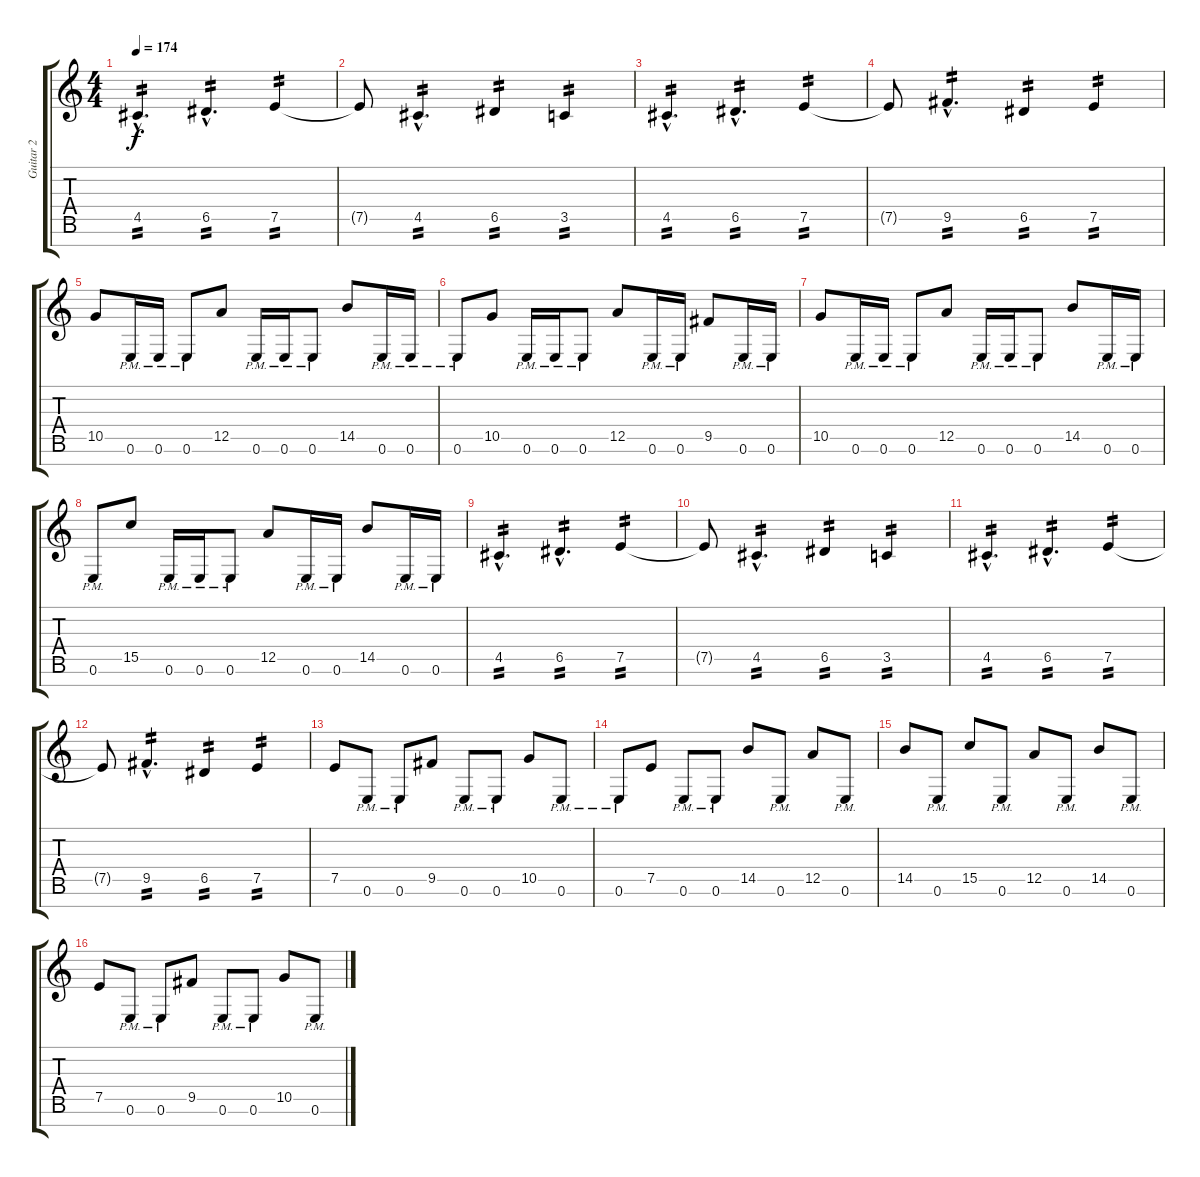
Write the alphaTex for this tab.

\track ("Guitar 2" "Guitar 2") {instrument distortionguitar}
\staff {score tabs}
\tuning (E4 B3 G3 D3 A2 E2 B1) {hide}
\ts (4 4)
\tempo 174
\clef g2
\ks c
4.5{hac}.4{d tp 2 dy f} 6.5{hac}.4{d tp 2} 7.5.4{tp 2} |
7.5{t}.8 4.5{hac}.4{d tp 2} 6.5.4{tp 2} 3.5.4{tp 2} |
4.5{hac}.4{d tp 2} 6.5{hac}.4{d tp 2} 7.5.4{tp 2} |
7.5{t}.8 9.5{hac}.4{d tp 2} 6.5.4{tp 2} 7.5.4{tp 2} |
10.5.8 0.6{pm}.16 0.6{pm}.16 0.6{pm}.8 12.5.8 0.6{pm}.16 0.6{pm}.16 0.6{pm}.8 14.5.8 0.6{pm}.16 0.6{pm}.16 |
0.6{pm}.8 10.5.8 0.6{pm}.16 0.6{pm}.16 0.6{pm}.8 12.5.8 0.6{pm}.16 0.6{pm}.16 9.5.8 0.6{pm}.16 0.6{pm}.16 |
10.5.8 0.6{pm}.16 0.6{pm}.16 0.6{pm}.8 12.5.8 0.6{pm}.16 0.6{pm}.16 0.6{pm}.8 14.5.8 0.6{pm}.16 0.6{pm}.16 |
0.6{pm}.8 15.5.8 0.6{pm}.16 0.6{pm}.16 0.6{pm}.8 12.5.8 0.6{pm}.16 0.6{pm}.16 14.5.8 0.6{pm}.16 0.6{pm}.16 |
4.5{hac}.4{d tp 2} 6.5{hac}.4{d tp 2} 7.5.4{tp 2} |
7.5{t}.8 4.5{hac}.4{d tp 2} 6.5.4{tp 2} 3.5.4{tp 2} |
4.5{hac}.4{d tp 2} 6.5{hac}.4{d tp 2} 7.5.4{tp 2} |
7.5{t}.8 9.5{hac}.4{d tp 2} 6.5.4{tp 2} 7.5.4{tp 2} |
7.5.8 0.6{pm}.8 0.6{pm}.8 9.5.8 0.6{pm}.8 0.6{pm}.8 10.5.8 0.6{pm}.8 |
0.6{pm}.8 7.5.8 0.6{pm}.8 0.6{pm}.8 14.5.8 0.6{pm}.8 12.5.8 0.6{pm}.8 |
14.5.8 0.6{pm}.8 15.5.8 0.6{pm}.8 12.5.8 0.6{pm}.8 14.5.8 0.6{pm}.8 |
7.5.8 0.6{pm}.8 0.6{pm}.8 9.5.8 0.6{pm}.8 0.6{pm}.8 10.5.8 0.6{pm}.8
